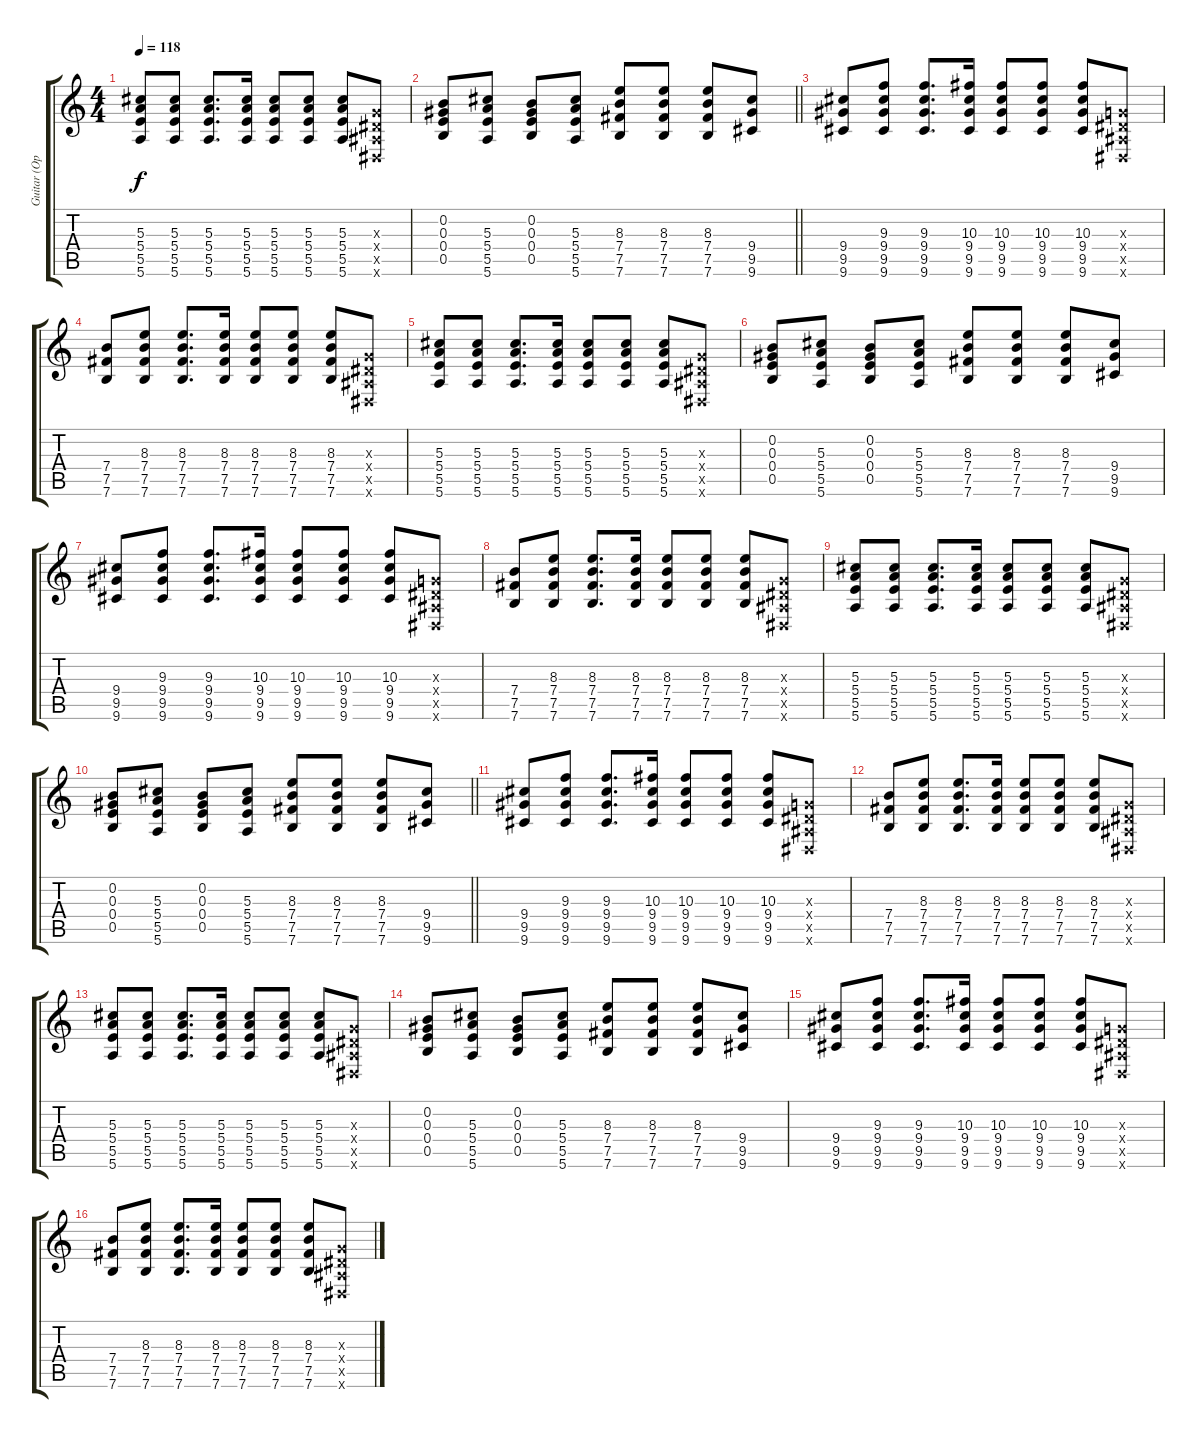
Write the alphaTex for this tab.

\track ("Guitar (Open-E)" "Guitar (Op") {instrument electricguitarclean}
\staff {score tabs}
\tuning (E4 B3 Ab3 E3 B2 E2) {hide}
\ts (4 4)
\tempo 118
\clef g2
\ks c
(5.3 5.4 5.5 5.6).8{dy f} (5.3 5.4 5.5 5.6).8 (5.3 5.4 5.5 5.6).8{d} (5.3 5.4 5.5 5.6).16 (5.3 5.4 5.5 5.6).8 (5.3 5.4 5.5 5.6).8 (5.3 5.4 5.5 5.6).8 (-1.3{x} -1.4{x} -1.5{x} -1.6{x}).8 |
\barLineRight lightlight
(0.2 0.3 0.4 0.5).8 (5.3 5.4 5.5 5.6).8 (0.2 0.3 0.4 0.5).8 (5.3 5.4 5.5 5.6).8 (8.3 7.4 7.5 7.6).8 (8.3 7.4 7.5 7.6).8 (8.3 7.4 7.5 7.6).8 (9.4 9.5 9.6).8 |
(9.4 9.5 9.6).8 (9.3 9.4 9.5 9.6).8 (9.3 9.4 9.5 9.6).8{d} (10.3 9.4 9.5 9.6).16 (10.3 9.4 9.5 9.6).8 (10.3 9.4 9.5 9.6).8 (10.3 9.4 9.5 9.6).8 (-1.3{x} -1.4{x} -1.5{x} -1.6{x}).8 |
(7.4 7.5 7.6).8 (8.3 7.4 7.5 7.6).8 (8.3 7.4 7.5 7.6).8{d} (8.3 7.4 7.5 7.6).16 (8.3 7.4 7.5 7.6).8 (8.3 7.4 7.5 7.6).8 (8.3 7.4 7.5 7.6).8 (-1.3{x} -1.4{x} -1.5{x} -1.6{x}).8 |
(5.3 5.4 5.5 5.6).8 (5.3 5.4 5.5 5.6).8 (5.3 5.4 5.5 5.6).8{d} (5.3 5.4 5.5 5.6).16 (5.3 5.4 5.5 5.6).8 (5.3 5.4 5.5 5.6).8 (5.3 5.4 5.5 5.6).8 (-1.3{x} -1.4{x} -1.5{x} -1.6{x}).8 |
(0.2 0.3 0.4 0.5).8 (5.3 5.4 5.5 5.6).8 (0.2 0.3 0.4 0.5).8 (5.3 5.4 5.5 5.6).8 (8.3 7.4 7.5 7.6).8 (8.3 7.4 7.5 7.6).8 (8.3 7.4 7.5 7.6).8 (9.4 9.5 9.6).8 |
(9.4 9.5 9.6).8 (9.3 9.4 9.5 9.6).8 (9.3 9.4 9.5 9.6).8{d} (10.3 9.4 9.5 9.6).16 (10.3 9.4 9.5 9.6).8 (10.3 9.4 9.5 9.6).8 (10.3 9.4 9.5 9.6).8 (-1.3{x} -1.4{x} -1.5{x} -1.6{x}).8 |
(7.4 7.5 7.6).8 (8.3 7.4 7.5 7.6).8 (8.3 7.4 7.5 7.6).8{d} (8.3 7.4 7.5 7.6).16 (8.3 7.4 7.5 7.6).8 (8.3 7.4 7.5 7.6).8 (8.3 7.4 7.5 7.6).8 (-1.3{x} -1.4{x} -1.5{x} -1.6{x}).8 |
(5.3 5.4 5.5 5.6).8 (5.3 5.4 5.5 5.6).8 (5.3 5.4 5.5 5.6).8{d} (5.3 5.4 5.5 5.6).16 (5.3 5.4 5.5 5.6).8 (5.3 5.4 5.5 5.6).8 (5.3 5.4 5.5 5.6).8 (-1.3{x} -1.4{x} -1.5{x} -1.6{x}).8 |
\barLineRight lightlight
(0.2 0.3 0.4 0.5).8 (5.3 5.4 5.5 5.6).8 (0.2 0.3 0.4 0.5).8 (5.3 5.4 5.5 5.6).8 (8.3 7.4 7.5 7.6).8 (8.3 7.4 7.5 7.6).8 (8.3 7.4 7.5 7.6).8 (9.4 9.5 9.6).8 |
(9.4 9.5 9.6).8 (9.3 9.4 9.5 9.6).8 (9.3 9.4 9.5 9.6).8{d} (10.3 9.4 9.5 9.6).16 (10.3 9.4 9.5 9.6).8 (10.3 9.4 9.5 9.6).8 (10.3 9.4 9.5 9.6).8 (-1.3{x} -1.4{x} -1.5{x} -1.6{x}).8 |
(7.4 7.5 7.6).8 (8.3 7.4 7.5 7.6).8 (8.3 7.4 7.5 7.6).8{d} (8.3 7.4 7.5 7.6).16 (8.3 7.4 7.5 7.6).8 (8.3 7.4 7.5 7.6).8 (8.3 7.4 7.5 7.6).8 (-1.3{x} -1.4{x} -1.5{x} -1.6{x}).8 |
(5.3 5.4 5.5 5.6).8 (5.3 5.4 5.5 5.6).8 (5.3 5.4 5.5 5.6).8{d} (5.3 5.4 5.5 5.6).16 (5.3 5.4 5.5 5.6).8 (5.3 5.4 5.5 5.6).8 (5.3 5.4 5.5 5.6).8 (-1.3{x} -1.4{x} -1.5{x} -1.6{x}).8 |
(0.2 0.3 0.4 0.5).8 (5.3 5.4 5.5 5.6).8 (0.2 0.3 0.4 0.5).8 (5.3 5.4 5.5 5.6).8 (8.3 7.4 7.5 7.6).8 (8.3 7.4 7.5 7.6).8 (8.3 7.4 7.5 7.6).8 (9.4 9.5 9.6).8 |
(9.4 9.5 9.6).8 (9.3 9.4 9.5 9.6).8 (9.3 9.4 9.5 9.6).8{d} (10.3 9.4 9.5 9.6).16 (10.3 9.4 9.5 9.6).8 (10.3 9.4 9.5 9.6).8 (10.3 9.4 9.5 9.6).8 (-1.3{x} -1.4{x} -1.5{x} -1.6{x}).8 |
(7.4 7.5 7.6).8 (8.3 7.4 7.5 7.6).8 (8.3 7.4 7.5 7.6).8{d} (8.3 7.4 7.5 7.6).16 (8.3 7.4 7.5 7.6).8 (8.3 7.4 7.5 7.6).8 (8.3 7.4 7.5 7.6).8 (-1.3{x} -1.4{x} -1.5{x} -1.6{x}).8
